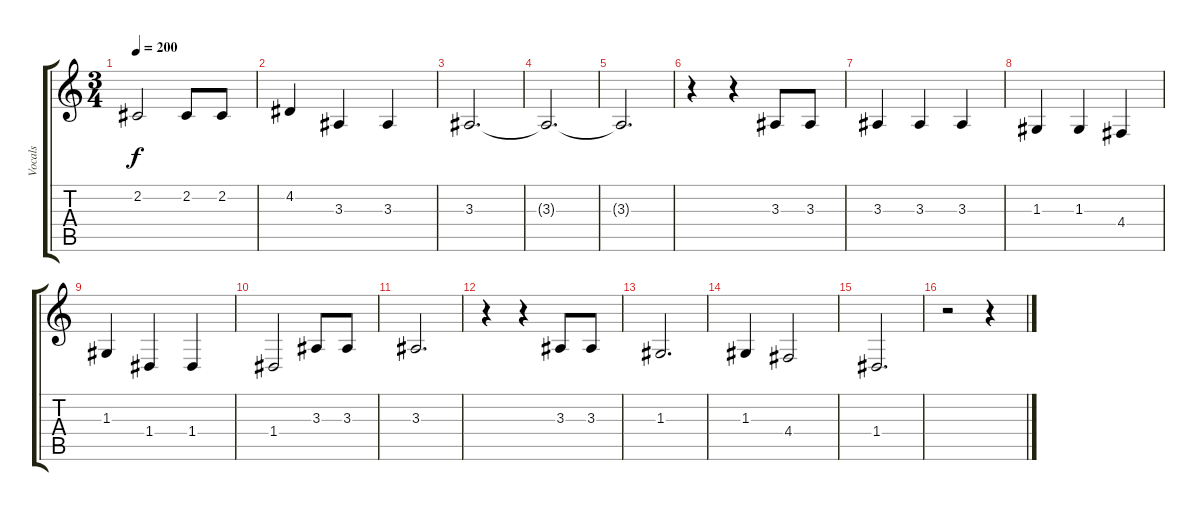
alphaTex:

\track ("Vocals" "Vocals") {instrument accordion}
\staff {score tabs}
\tuning (E4 B3 G3 D3 A2 E2) {hide}
\ts (3 4)
\tempo 200
\clef g2
\ks c
2.2.2{dy f} 2.2.8 2.2.8 |
4.2.4 3.3.4 3.3.4 |
3.3.2{d} |
3.3{t}.2{d} |
3.3{t}.2{d} |
r.4 r.4 3.3.8 3.3.8 |
3.3.4 3.3.4 3.3.4 |
1.3.4 1.3.4 4.4.4 |
1.3.4 1.4.4 1.4.4 |
1.4.2 3.3.8 3.3.8 |
3.3.2{d} |
r.4 r.4 3.3.8 3.3.8 |
1.3.2{d} |
1.3.4 4.4.2 |
1.4.2{d} |
r.2 r.4
